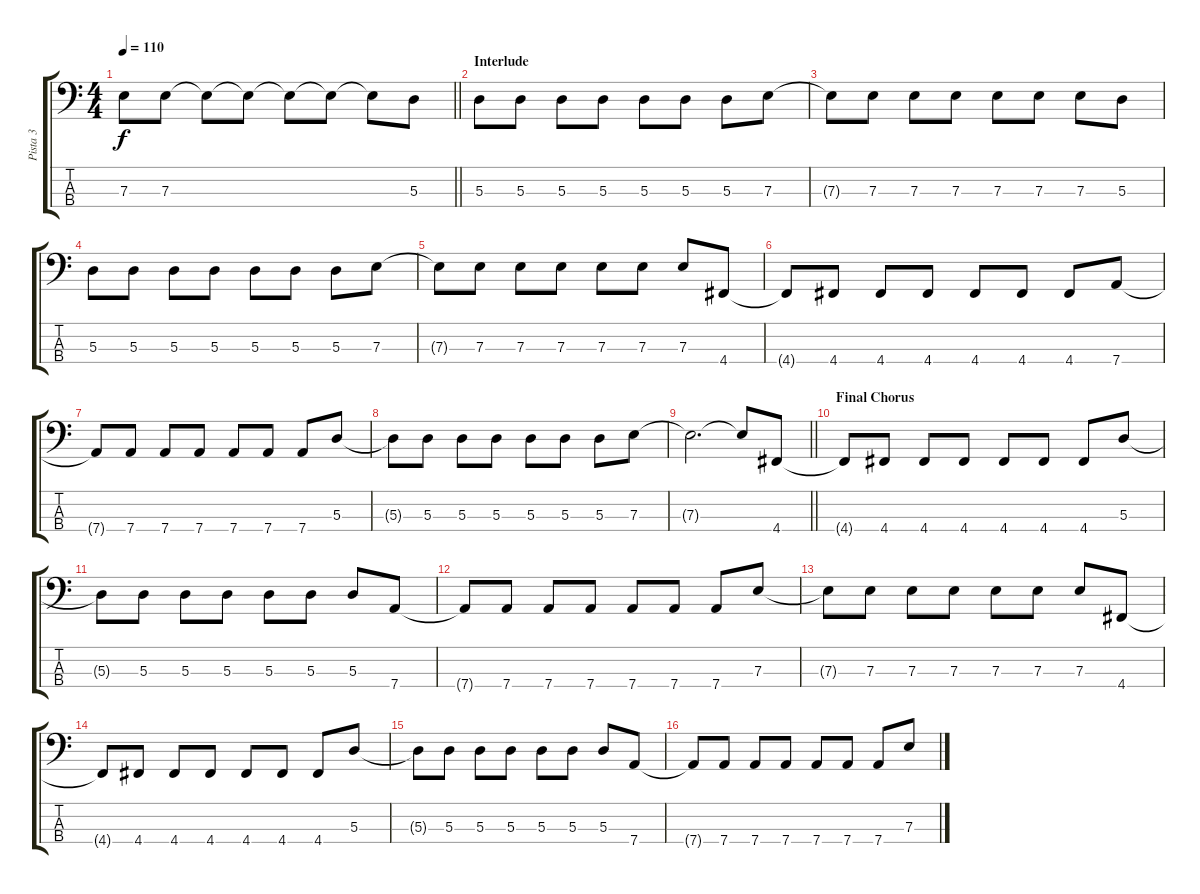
\track ("Pista 3" "Pista 3") {instrument electricbassfinger}
\staff {score tabs}
\tuning (G2 D2 A1 D1) {hide}
\ts (4 4)
\tempo 110
\clef f4
\barLineRight lightlight
\ks c
7.3{t}.8{dy f} 7.3.8 7.3{t}.8 7.3{t}.8 7.3{t}.8 7.3{t}.8 7.3{t}.8 5.3.8 |
\section ("" "Interlude")
5.3.8 5.3.8 5.3.8 5.3.8 5.3.8 5.3.8 5.3.8 7.3.8 |
7.3{t}.8 7.3.8 7.3.8 7.3.8 7.3.8 7.3.8 7.3.8 5.3.8 |
5.3.8 5.3.8 5.3.8 5.3.8 5.3.8 5.3.8 5.3.8 7.3.8 |
7.3{t}.8 7.3.8 7.3.8 7.3.8 7.3.8 7.3.8 7.3.8 4.4.8 |
4.4{t}.8 4.4.8 4.4.8 4.4.8 4.4.8 4.4.8 4.4.8 7.4.8 |
7.4{t}.8 7.4.8 7.4.8 7.4.8 7.4.8 7.4.8 7.4.8 5.3.8 |
5.3{t}.8 5.3.8 5.3.8 5.3.8 5.3.8 5.3.8 5.3.8 7.3.8 |
\barLineRight lightlight
7.3{t}.2{d} 7.3{t}.8 4.4.8 |
\section ("" "Final Chorus")
4.4{t}.8 4.4.8 4.4.8 4.4.8 4.4.8 4.4.8 4.4.8 5.3.8 |
5.3{t}.8 5.3.8 5.3.8 5.3.8 5.3.8 5.3.8 5.3.8 7.4.8 |
7.4{t}.8 7.4.8 7.4.8 7.4.8 7.4.8 7.4.8 7.4.8 7.3.8 |
7.3{t}.8 7.3.8 7.3.8 7.3.8 7.3.8 7.3.8 7.3.8 4.4.8 |
4.4{t}.8 4.4.8 4.4.8 4.4.8 4.4.8 4.4.8 4.4.8 5.3.8 |
5.3{t}.8 5.3.8 5.3.8 5.3.8 5.3.8 5.3.8 5.3.8 7.4.8 |
7.4{t}.8 7.4.8 7.4.8 7.4.8 7.4.8 7.4.8 7.4.8 7.3.8
